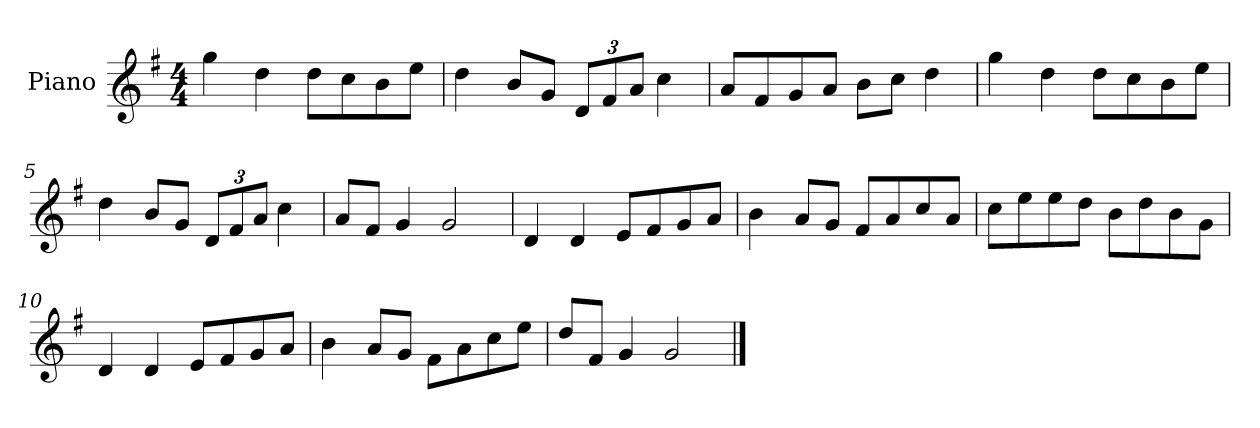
**kern
*part1
*staff1
*I"Piano
*I'P-no
*clefG2
*k[f#]
*M4/4
*MM90
=1
4gg\
4dd\
8dd\L
8cc\
8b\
8ee\J
=2
4dd\
8b/L
8g/J
*Xbrackettup
12d/L
12f#/
12a/J
4cc\
=3
8a/L
8f#/
8g/
8a/J
8b\L
8cc\J
4dd\
=4
4gg\
4dd\
8dd\L
8cc\
8b\
8ee\J
=5
4dd\
8b/L
8g/J
12d/L
12f#/
12a/J
4cc\
=6
8a/L
8f#/J
4g/
2g/
!!LO:LB:g=z
=7
4d/
4d/
8e/L
8f#/
8g/
8a/J
=8
4b\
8a/L
8g/J
8f#/L
8a/
8cc/
8a/J
=9
8cc\L
8ee\
8ee\
8dd\J
8b\L
8dd\
8b\
8g\J
=10
4d/
4d/
8e/L
8f#/
8g/
8a/J
=11
4b\
8a/L
8g/J
8f#\L
8a\
8cc\
8ee\J
=12
8dd/L
8f#/J
4g/
2g/
==
*-
